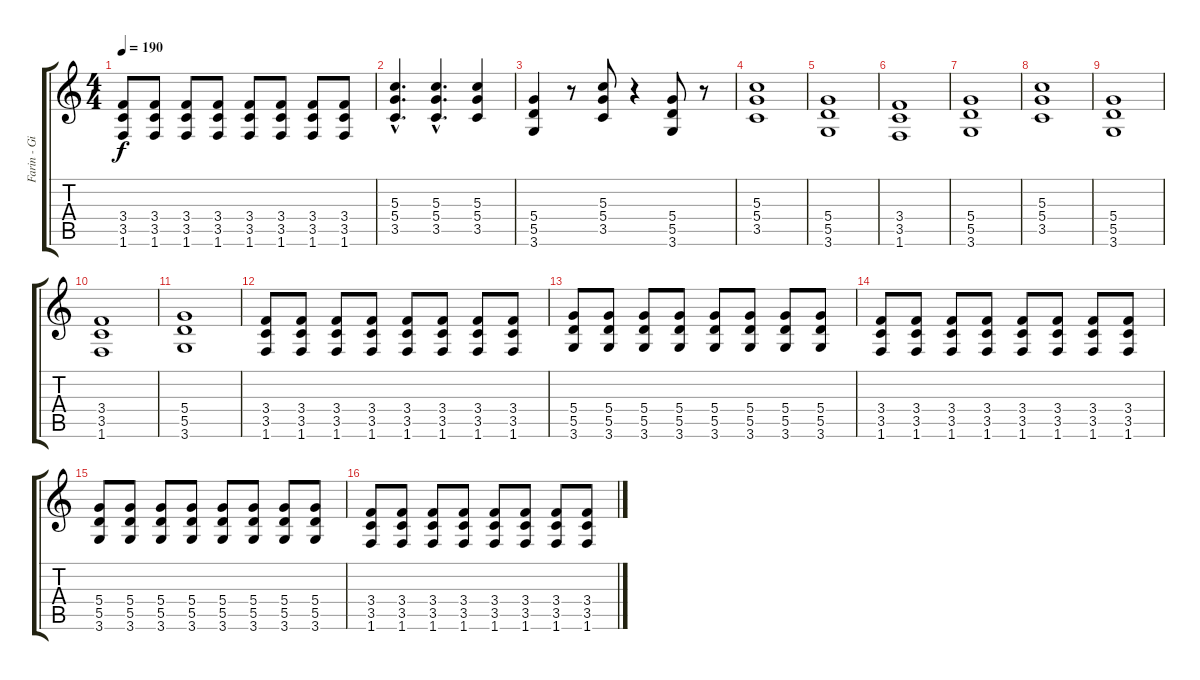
\track ("Farin - Gitarre 1" "Farin - Gi") {instrument overdrivenguitar}
\staff {score tabs}
\tuning (E4 B3 G3 D3 A2 E2) {hide}
\ts (4 4)
\tempo 190
\clef g2
\ks c
(3.4 3.5 1.6).8{dy f} (3.4 3.5 1.6).8 (3.4 3.5 1.6).8 (3.4 3.5 1.6).8 (3.4 3.5 1.6).8 (3.4 3.5 1.6).8 (3.4 3.5 1.6).8 (3.4 3.5 1.6).8 |
(5.3{hac} 5.4{hac} 3.5{hac}).4{d} (5.3{hac} 5.4{hac} 3.5{hac}).4{d} (5.3 5.4 3.5).4 |
(5.4 5.5 3.6).4 r.8 (5.3 5.4 3.5).8 r.4 (5.4 5.5 3.6).8 r.8 |
(5.3 5.4 3.5).1 |
(5.4 5.5 3.6).1 |
(3.4 3.5 1.6).1 |
(5.4 5.5 3.6).1 |
(5.3 5.4 3.5).1 |
(5.4 5.5 3.6).1 |
(3.4 3.5 1.6).1 |
(5.4 5.5 3.6).1 |
(3.4 3.5 1.6).8 (3.4 3.5 1.6).8 (3.4 3.5 1.6).8 (3.4 3.5 1.6).8 (3.4 3.5 1.6).8 (3.4 3.5 1.6).8 (3.4 3.5 1.6).8 (3.4 3.5 1.6).8 |
(5.4 5.5 3.6).8 (5.4 5.5 3.6).8 (5.4 5.5 3.6).8 (5.4 5.5 3.6).8 (5.4 5.5 3.6).8 (5.4 5.5 3.6).8 (5.4 5.5 3.6).8 (5.4 5.5 3.6).8 |
(3.4 3.5 1.6).8 (3.4 3.5 1.6).8 (3.4 3.5 1.6).8 (3.4 3.5 1.6).8 (3.4 3.5 1.6).8 (3.4 3.5 1.6).8 (3.4 3.5 1.6).8 (3.4 3.5 1.6).8 |
(5.4 5.5 3.6).8 (5.4 5.5 3.6).8 (5.4 5.5 3.6).8 (5.4 5.5 3.6).8 (5.4 5.5 3.6).8 (5.4 5.5 3.6).8 (5.4 5.5 3.6).8 (5.4 5.5 3.6).8 |
(3.4 3.5 1.6).8 (3.4 3.5 1.6).8 (3.4 3.5 1.6).8 (3.4 3.5 1.6).8 (3.4 3.5 1.6).8 (3.4 3.5 1.6).8 (3.4 3.5 1.6).8 (3.4 3.5 1.6).8
